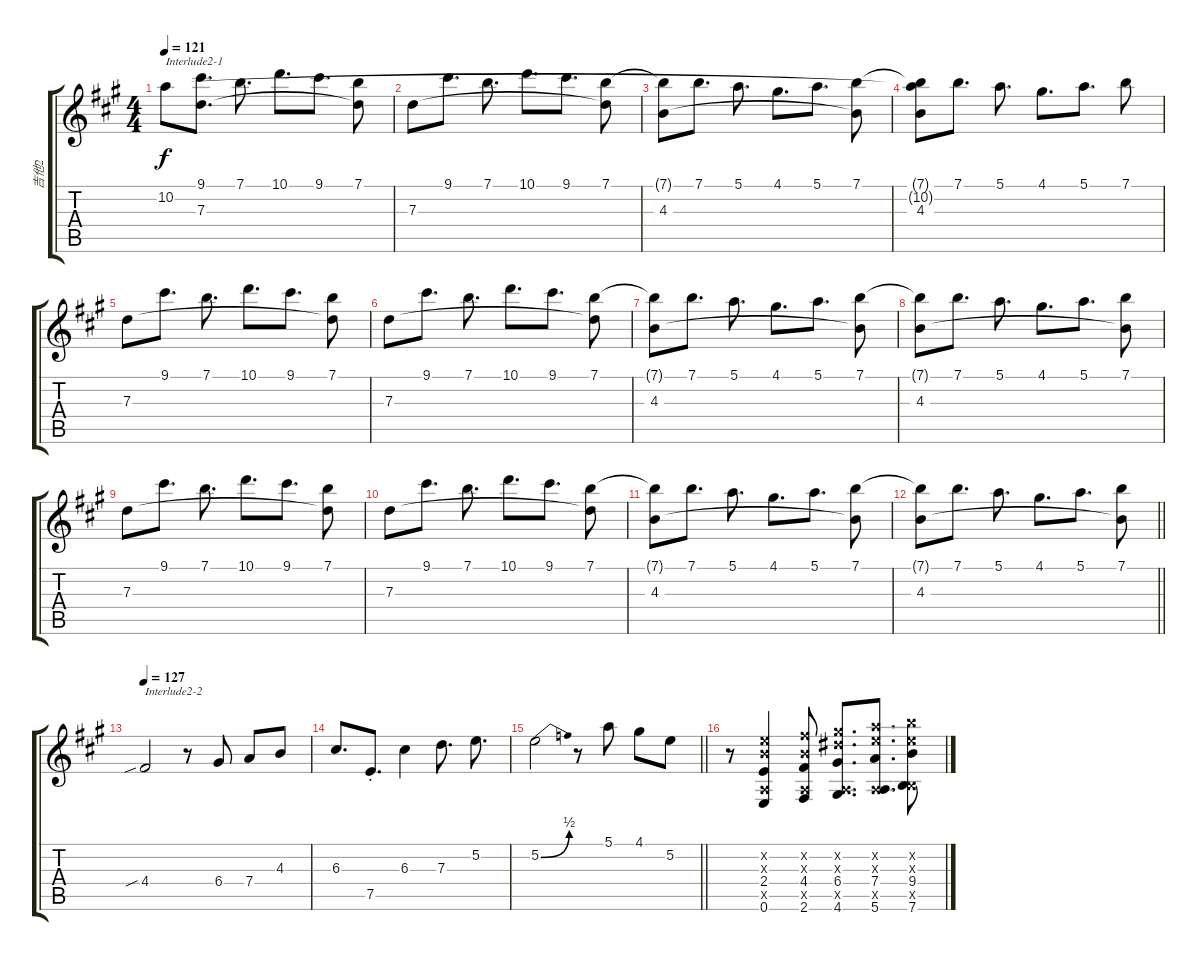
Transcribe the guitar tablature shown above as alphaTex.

\track ("吉他2" "吉他2") {instrument acousticguitarsteel}
\staff {score tabs}
\tuning (E4 B3 G3 D3 A2 E2) {hide}
\ts (4 4)
\tempo 121
\clef g2
\ks a
10.2{t}.8{txt "Interlude2-1" dy f volume 16} (9.1 7.3).8{d} 7.1.8{d} 10.1.8{d} 9.1.8{d} (7.1 7.3{t}).8 |
7.3.8 9.1.8{d} 7.1.8{d} 10.1.8{d} 9.1.8{d} (7.1 7.3{t}).8 |
(7.1{t} 4.3).8 7.1.8{d} 5.1.8{d} 4.1.8{d} 5.1.8{d} (7.1 4.3{t}).8 |
(7.1{t} 10.2{t} 4.3).8 7.1.8{d} 5.1.8{d} 4.1.8{d} 5.1.8{d} 7.1.8 |
7.3.8{volume 16} 9.1.8{d} 7.1.8{d} 10.1.8{d} 9.1.8{d} (7.1 7.3{t}).8 |
7.3.8 9.1.8{d} 7.1.8{d} 10.1.8{d} 9.1.8{d} (7.1 7.3{t}).8 |
(7.1{t} 4.3).8 7.1.8{d} 5.1.8{d} 4.1.8{d} 5.1.8{d} (7.1 4.3{t}).8 |
(7.1{t} 4.3).8 7.1.8{d} 5.1.8{d} 4.1.8{d} 5.1.8{d} (7.1 4.3{t}).8 |
7.3.8{volume 16} 9.1.8{d} 7.1.8{d} 10.1.8{d} 9.1.8{d} (7.1 7.3{t}).8 |
7.3.8 9.1.8{d} 7.1.8{d} 10.1.8{d} 9.1.8{d} (7.1 7.3{t}).8 |
(7.1{t} 4.3).8 7.1.8{d} 5.1.8{d} 4.1.8{d} 5.1.8{d} (7.1 4.3{t}).8 |
\barLineRight lightlight
(7.1{t} 4.3).8 7.1.8{d} 5.1.8{d} 4.1.8{d} 5.1.8{d} (7.1 4.3{t}).8 |
\tempo 127
4.4{sib}.2{txt "Interlude2-2" volume 16} r.8 6.4.8 7.4.8 4.3.8 |
6.3.8{d} 7.5{st}.8{d} 6.3.4 7.3.8{d} 5.2.8{d} |
\barLineRight lightlight
5.2{be (bend 0 0 60 2)}.2 r.8 5.1.8 4.1.8 5.2.8 |
r.8{volume 16} (5.2{x} 4.3{x} 2.4 0.5{x} 0.6).4 (7.2{x} 4.3{x} 4.4 0.5{x} 2.6).8 (9.2{x} 8.3{x} 6.4 0.5{x} 4.6).8{d} (10.2{x} 9.3{x} 7.4 0.5{x} 5.6).8{d} (12.2{x} 9.3{x} 9.4 2.5{x} 7.6).8
